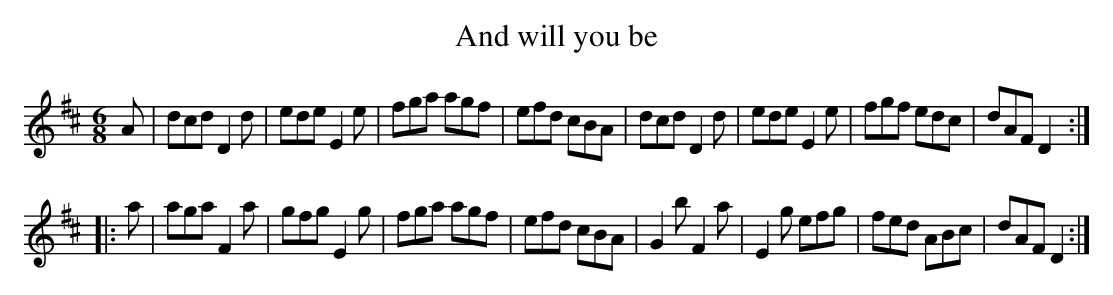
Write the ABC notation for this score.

X:1
T:And will you be
M:6/8
K:D
A|\
dcd D2d| ede E2e| fga agf| efd cBA|\
dcd D2d| ede E2e| fgf edc| dAF D2::
a|\
aga F2a| gfg E2g| fga agf| efd cBA|\
G2b F2a| E2g efg| fed ABc| dAF D2 :|
